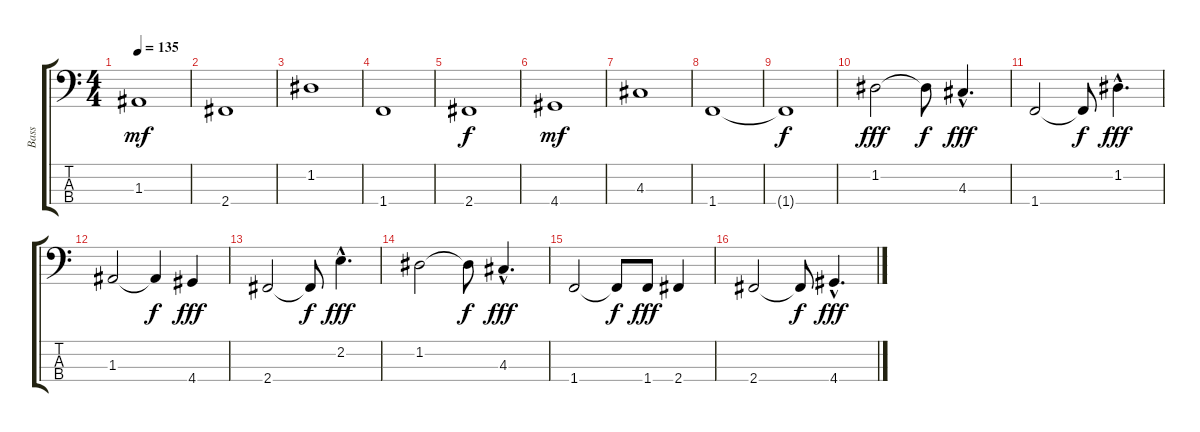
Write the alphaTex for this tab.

\track ("Bass" "Bass") {instrument electricbasspick}
\staff {score tabs}
\tuning (G2 D2 A1 E1) {hide}
\ts (4 4)
\tempo 135
\clef f4
\ks c
1.3.1{dy mf instrument electricbasspick} |
2.4.1 |
1.2.1 |
1.4.1 |
2.4.1{dy f} |
4.4.1{dy mf} |
4.3.1 |
1.4.1 |
1.4{t}.1{dy f} |
1.2.2{dy fff} 1.2{t}.8{dy f} 4.3{hac}.4{d dy fff} |
1.4.2 1.4{t}.8{dy f} 1.2{hac}.4{d dy fff} |
1.3.2 1.3{t}.4{dy f} 4.4.4{dy fff} |
2.4.2 2.4{t}.8{dy f} 2.2{hac}.4{d dy fff} |
1.2.2 1.2{t}.8{dy f} 4.3{hac}.4{d dy fff} |
1.4.2 1.4{t}.8{dy f} 1.4.8{dy fff} 2.4.4 |
2.4.2 2.4{t}.8{dy f} 4.4{hac}.4{d dy fff}
